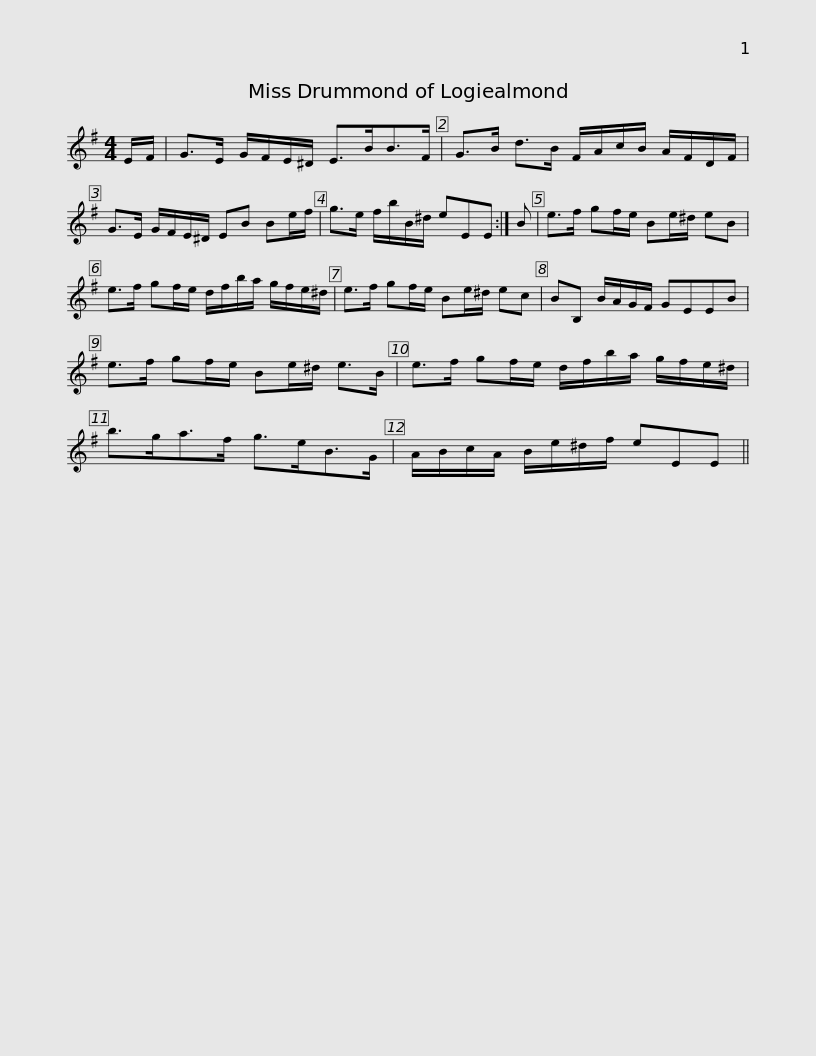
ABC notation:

X:1
L:1/8
M:4/4
I:linebreak $
K:Emin
V:1 treble
V:1
 E/F/ | G>E G/F/E/^D/ E>BB>F | G>B d>B F/A/c/B/ A/F/D/F/ | G>E G/F/E/^D/ EB Be/f/ |$ g>e f/b/B/^d/ eEE :| %5
 B | e>f gf/e/ Be/^d/ eB | e>f gf/e/ d/f/b/a/ g/f/e/^d/ |$ e>f gf/e/ Be/^d/ ec | BB, B/A/G/F/ GEEB | %10
 e>f gf/e/ Be/^d/ e>B | e>f gf/e/ d/f/b/a/ g/f/e/^d/ |$ b>ga>f g>eB>G | A/B/c/A/ B/e/^d/f/ eEE || %14
